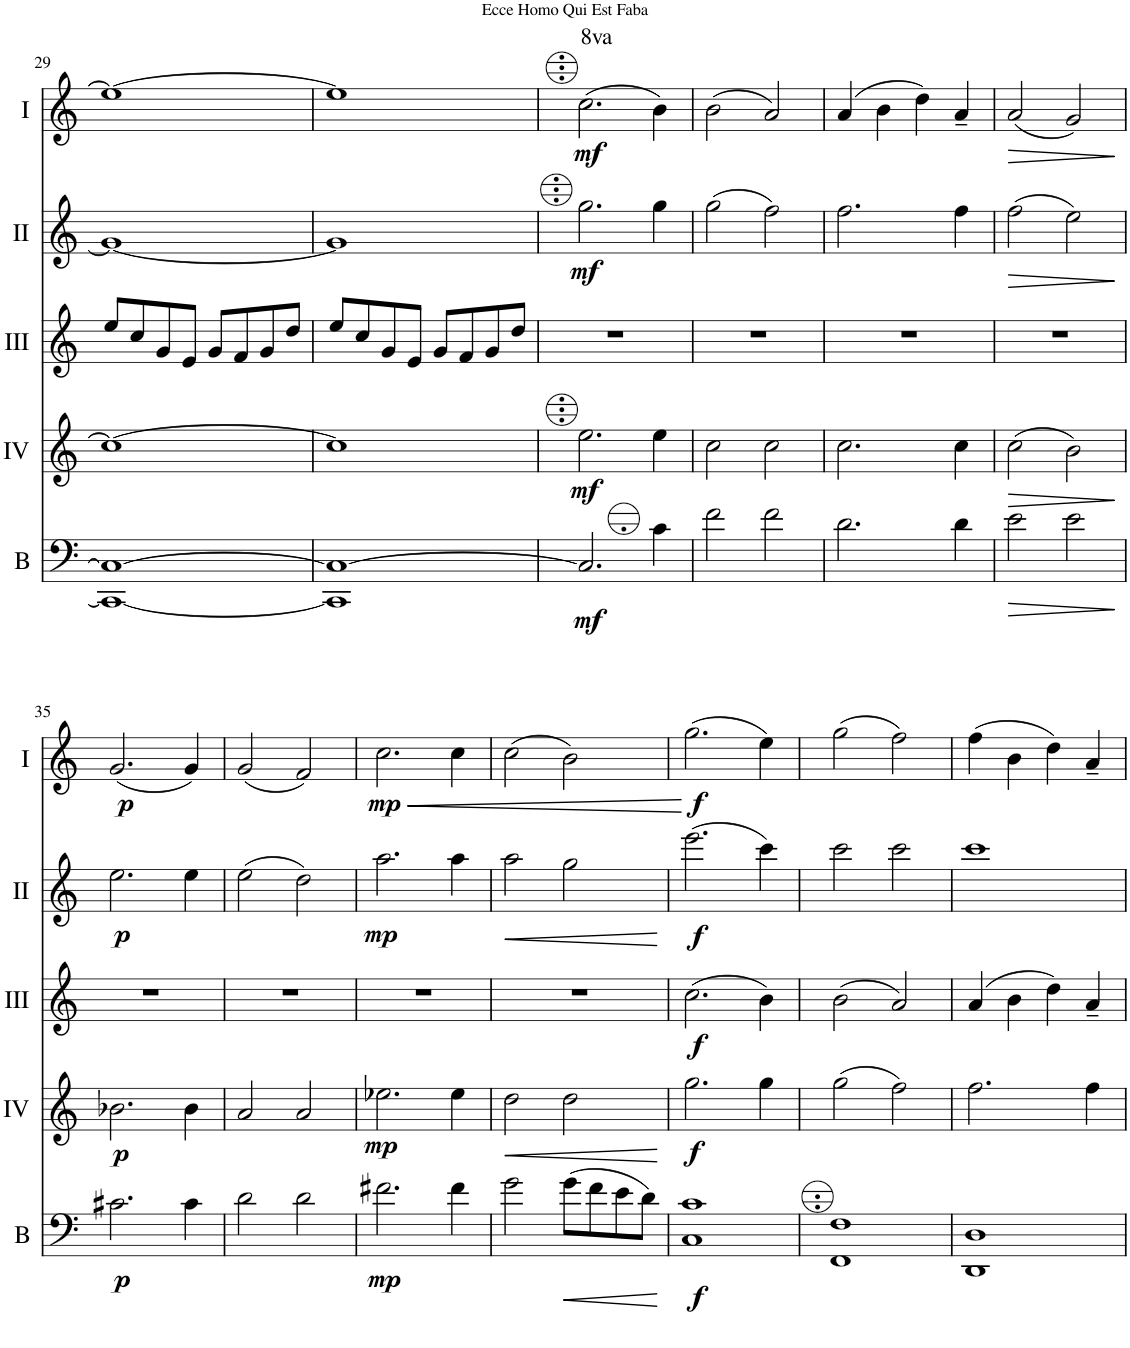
**kern	**dynam	**kern	**dynam	**kern	**dynam	**kern	**dynam	**kern	**dynam
*part5	*part5	*part4	*part4	*part3	*part3	*part2	*part2	*part1	*part1
*staff5	*staff5	*staff4	*staff4	*staff3	*staff3	*staff2	*staff2	*staff1	*staff1
*I"Bass	*	*I"Acc. 4	*	*I"Acc. 3	*	*I"Acc. 2	*	*I"Acc. 1	*
*I'B	*	*	*	*	*	*	*	*	*
!!LO:PB:g=z
*clefF4	*	*clefG2	*	*clefG2	*	*clefG2	*	*clefG2	*
*Trd7c12	*	*Trd7c12	*	*	*	*	*	*	*
*k[]	*	*k[]	*	*k[]	*	*k[]	*	*k[]	*
*M4/4	*	*M4/4	*	*M4/4	*	*M4/4	*	*M4/4	*
*met(c)	*	*met(c)	*	*met(c)	*	*met(c)	*	*met(c)	*
=29	=29	=29	=29	=29	=29	=29	=29	=29	=29
1CC_ 1C_	.	1cc_	.	8ee/L	.	1g_	.	1ee_	.
.	.	.	.	8cc/	.	.	.	.	.
.	.	.	.	8g/	.	.	.	.	.
.	.	.	.	8e/J	.	.	.	.	.
.	.	.	.	8g/L	.	.	.	.	.
.	.	.	.	8f/	.	.	.	.	.
.	.	.	.	8g/	.	.	.	.	.
.	.	.	.	8dd/J	.	.	.	.	.
=30	=30	=30	=30	=30	=30	=30	=30	=30	=30
1CC] 1C_	.	1cc]	.	8ee/L	.	1g]	.	1ee]	.
.	.	.	.	8cc/	.	.	.	.	.
.	.	.	.	8g/	.	.	.	.	.
.	.	.	.	8e/J	.	.	.	.	.
.	.	.	.	8g/L	.	.	.	.	.
.	.	.	.	8f/	.	.	.	.	.
.	.	.	.	8g/	.	.	.	.	.
.	.	.	.	8dd/J	.	.	.	.	.
=31	=31	=31	=31	=31	=31	=31	=31	=31	=31
!	!	!	!	!	!	!	!	!LO:TX:a:t=8va	!
!	!LO:DY:b	!	!LO:DY:b	!	!	!	!LO:DY:b	!	!LO:DY:b
2.C/]	mf	2.ee\	mf	1r	.	2.gg\	mf	(2.cc\	mf
4c\	.	4ee\	.	.	.	4gg\	.	4b\)	.
=32	=32	=32	=32	=32	=32	=32	=32	=32	=32
2f\	.	2cc\	.	1r	.	(2gg\	.	(2b\	.
2f\	.	2cc\	.	.	.	2ff\)	.	2a/)	.
=33	=33	=33	=33	=33	=33	=33	=33	=33	=33
2.d\	.	2.cc\	.	1r	.	2.ff\	.	(4a/	.
.	.	.	.	.	.	.	.	4b\	.
.	.	.	.	.	.	.	.	4dd\)	.
4d\	.	4cc\	.	.	.	4ff\	.	4a~/	.
=34	=34	=34	=34	=34	=34	=34	=34	=34	=34
!	!LO:HP:b	!	!LO:HP:b	!	!	!	!LO:HP:b	!	!LO:HP:b
2e\	>	(2cc\	>	1r	.	(2ff\	>	(2a/	>
2e\	.	2b\)	.	.	.	2ee\)	.	2g/)	.
.	]	.	]	.	.	.	]	.	]
!!LO:LB:g=z
=35	=35	=35	=35	=35	=35	=35	=35	=35	=35
!	!LO:DY:b	!	!LO:DY:b	!	!	!	!LO:DY:b	!	!LO:DY:b
2.c#X\	p	2.b-X\	p	1r	.	2.ee\	p	(2.g/	p
4c#\	.	4b-\	.	.	.	4ee\	.	4g/)	.
=36	=36	=36	=36	=36	=36	=36	=36	=36	=36
2d\	.	2a/	.	1r	.	(2ee\	.	(2g/	.
2d\	.	2a/	.	.	.	2dd\)	.	2f/)	.
=37	=37	=37	=37	=37	=37	=37	=37	=37	=37
!	!LO:DY:b	!	!LO:DY:b	!	!	!	!LO:DY:b	!	!LO:HP:b
!	!	!	!	!	!	!	!	!	!LO:DY:n=1:b
2.f#X\	mp	2.ee-X\	mp	1r	.	2.aa\	mp	2.cc\	< mp
4f#\	.	4ee-\	.	.	.	4aa\	.	4cc\	.
=38	=38	=38	=38	=38	=38	=38	=38	=38	=38
!	!	!	!LO:HP:b	!	!	!	!LO:HP:b	!	!
2g\	.	2dd\	<	1r	.	2aa\	<	(2cc\	.
!	!LO:HP:b	!	!	!	!	!	!	!	!
(8g\L	<	2dd\	.	.	.	2gg\	.	2b\)	.
8f\	.	.	.	.	.	.	.	.	.
8e\	.	.	.	.	.	.	.	.	.
8d\J)	.	.	.	.	.	.	.	.	.
.	[	.	[	.	.	.	[	.	[
=39	=39	=39	=39	=39	=39	=39	=39	=39	=39
!	!LO:DY:b	!	!LO:DY:b	!	!LO:DY:b	!	!LO:DY:b	!	!LO:DY:b
1C 1c	f	2.gg\	f	(2.cc\	f	(2.eee\	f	(2.gg\	f
.	.	4gg\	.	4b\)	.	4ccc\)	.	4ee\)	.
=40	=40	=40	=40	=40	=40	=40	=40	=40	=40
1FF 1F	.	(2gg\	.	(2b\	.	2ccc\	.	(2gg\	.
.	.	2ff\)	.	2a/)	.	2ccc\	.	2ff\)	.
=41	=41	=41	=41	=41	=41	=41	=41	=41	=41
1DD 1D	.	2.ff\	.	(4a/	.	1ccc	.	(4ff\	.
.	.	.	.	4b\	.	.	.	4b\	.
.	.	.	.	4dd\)	.	.	.	4dd\)	.
.	.	4ff\	.	4a~/	.	.	.	4a~/	.
=	=	=	=	=	=	=	=	=	=
*-	*-	*-	*-	*-	*-	*-	*-	*-	*-
